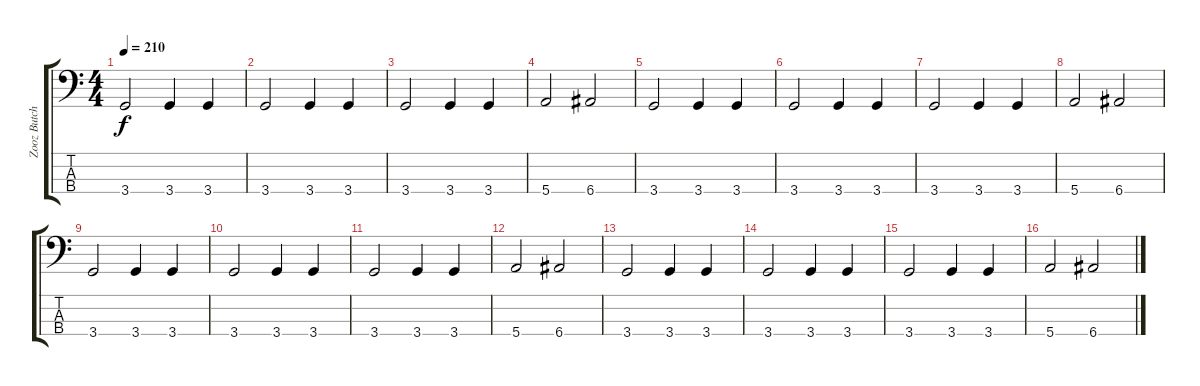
\track ("Zooz Butcher" "Zooz Butch") {instrument electricbasspick}
\staff {score tabs}
\tuning (G2 D2 A1 E1) {hide}
\ts (4 4)
\tempo 210
\clef f4
\ks c
3.4.2{dy f} 3.4.4 3.4.4 |
3.4.2 3.4.4 3.4.4 |
3.4.2 3.4.4 3.4.4 |
5.4.2 6.4.2 |
3.4.2 3.4.4 3.4.4 |
3.4.2 3.4.4 3.4.4 |
3.4.2 3.4.4 3.4.4 |
5.4.2 6.4.2 |
3.4.2 3.4.4 3.4.4 |
3.4.2 3.4.4 3.4.4 |
3.4.2 3.4.4 3.4.4 |
5.4.2 6.4.2 |
3.4.2 3.4.4 3.4.4 |
3.4.2 3.4.4 3.4.4 |
3.4.2 3.4.4 3.4.4 |
5.4.2 6.4.2
